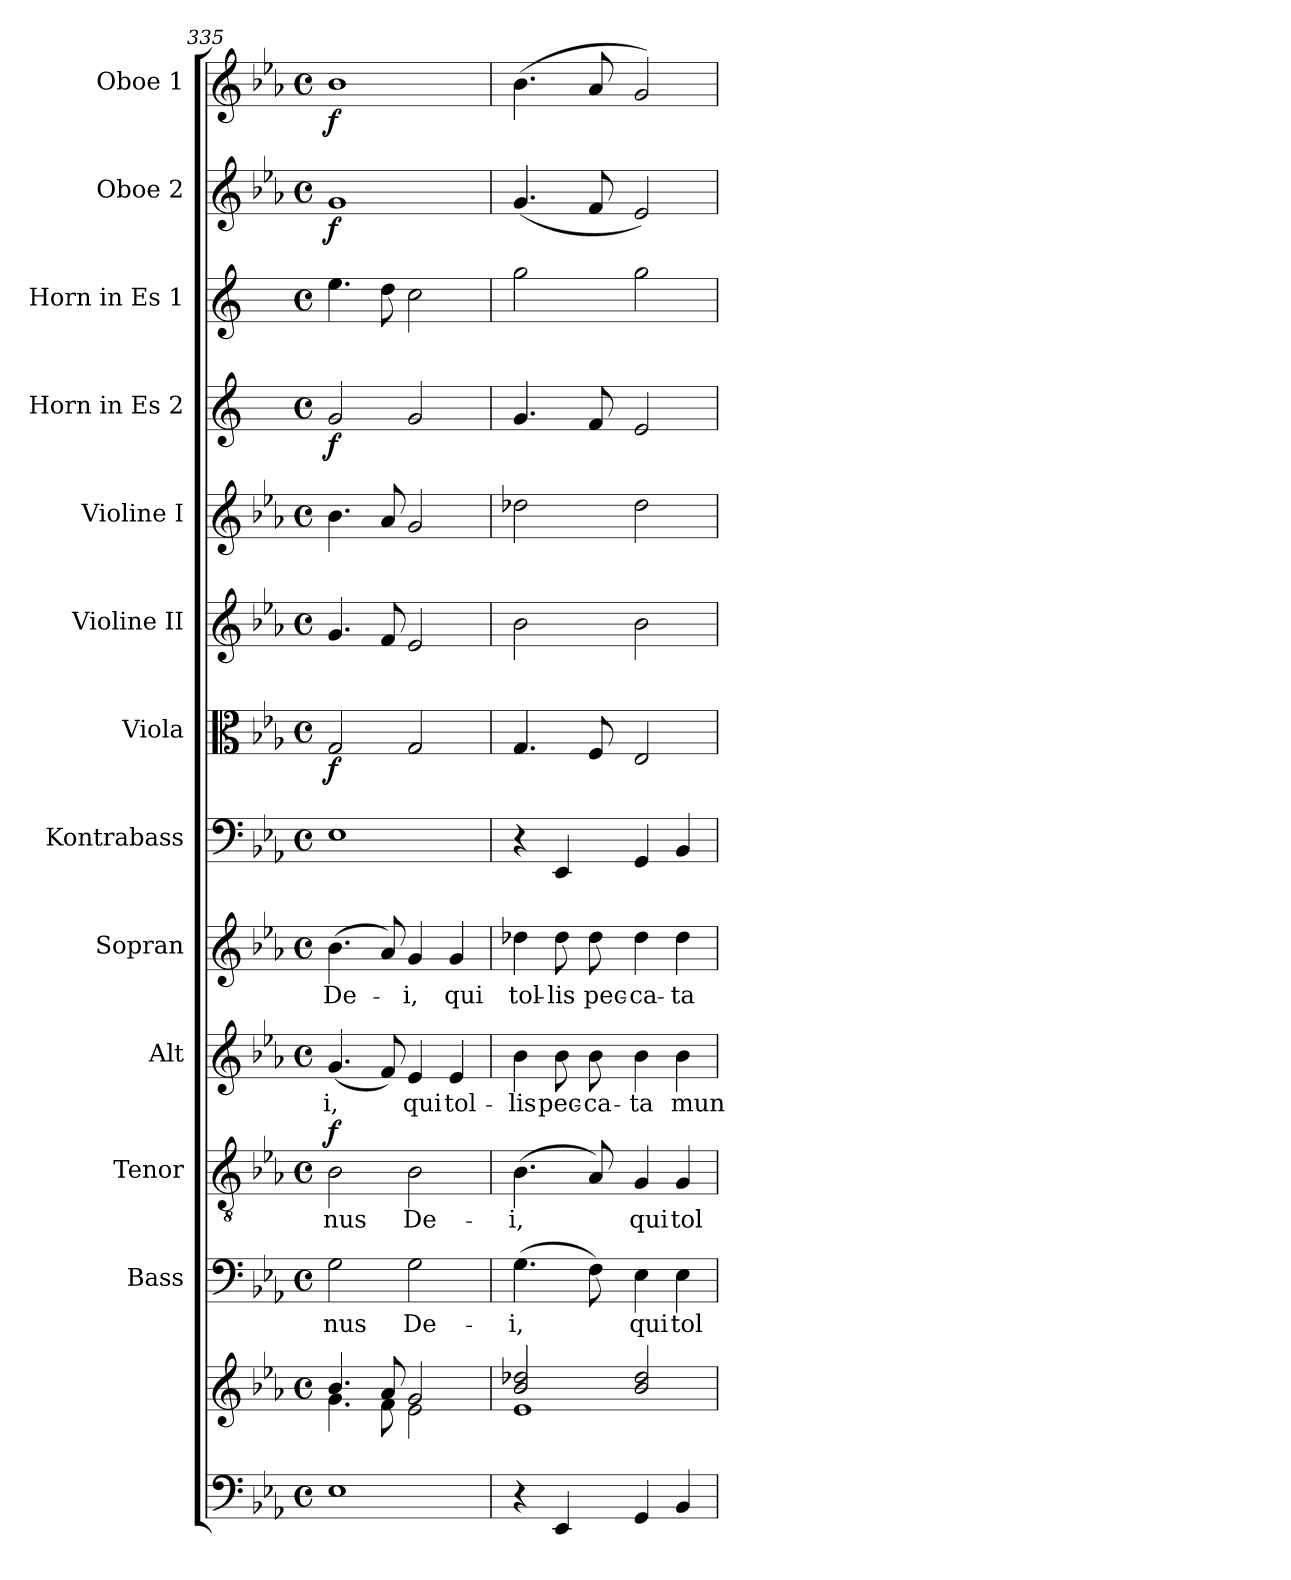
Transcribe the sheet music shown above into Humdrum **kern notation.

**kern	**kern	**kern	**text	**kern	**text	**dynam	**kern	**text	**kern	**text	**kern	**kern	**dynam	**kern	**kern	**kern	**dynam	**kern	**kern	**dynam	**kern	**dynam
*part13	*part13	*part12	*part12	*part11	*part11	*part11	*part10	*part10	*part9	*part9	*part8	*part7	*part7	*part6	*part5	*part4	*part4	*part3	*part2	*part2	*part1	*part1
*staff14	*staff13	*staff12	*staff12	*staff11	*staff11	*staff11	*staff10	*staff10	*staff9	*staff9	*staff8	*staff7	*staff7	*staff6	*staff5	*staff4	*staff4	*staff3	*staff2	*staff2	*staff1	*staff1
*	*	*I"Bass	*	*I"Tenor	*	*	*I"Alt	*	*I"Sopran	*	*I"Kontrabass	*I"Viola	*	*I"Violine II	*I"Violine I	*I"Horn in Es 2	*	*I"Horn in Es 1	*I"Oboe 2	*	*I"Oboe 1	*
*	*	*I'B.	*	*I'T.	*	*	*I'A.	*	*I'S.	*	*I'Kb.	*I'Vla.	*	*I'Vl. II	*I'Vl. I	*I'Hr. 2	*	*I'Hr. 1	*I'Ob. 2	*	*I'Ob. 1	*
*clefF4	*clefG2	*clefF4	*	*clefGv2	*	*	*clefG2	*	*clefG2	*	*clefF4	*clefC3	*	*clefG2	*clefG2	*clefG2	*	*clefG2	*clefG2	*	*clefG2	*
*	*	*	*	*	*	*	*	*	*	*	*ITrd7c12	*	*	*	*	*ITrd5c9	*	*ITrd5c9	*	*	*	*
*k[b-e-a-]	*k[b-e-a-]	*k[b-e-a-]	*	*k[b-e-a-]	*	*	*k[b-e-a-]	*	*k[b-e-a-]	*	*k[b-e-a-]	*k[b-e-a-]	*	*k[b-e-a-]	*k[b-e-a-]	*k[b-e-a-]	*	*k[b-e-a-]	*k[b-e-a-]	*	*k[b-e-a-]	*
*E-:	*E-:	*E-:	*	*E-:	*	*	*E-:	*	*E-:	*	*E-:	*E-:	*	*E-:	*E-:	*E-:	*	*E-:	*E-:	*	*E-:	*
*M4/4	*M4/4	*M4/4	*	*M4/4	*	*	*M4/4	*	*M4/4	*	*M4/4	*M4/4	*	*M4/4	*M4/4	*M4/4	*	*M4/4	*M4/4	*	*M4/4	*
*met(c)	*met(c)	*met(c)	*	*met(c)	*	*	*met(c)	*	*met(c)	*	*met(c)	*met(c)	*	*met(c)	*met(c)	*met(c)	*	*met(c)	*met(c)	*	*met(c)	*
=335	=335	=335	=335	=335	=335	=335	=335	=335	=335	=335	=335	=335	=335	=335	=335	=335	=335	=335	=335	=335	=335	=335
*	*^	*	*	*	*	*	*	*	*	*	*	*	*	*	*	*	*	*	*	*	*	*
!	!	!	!	!LO:LY:b	!	!LO:LY:b	!LO:DY:a	!	!LO:LY:b	!	!LO:LY:b	!	!	!LO:DY:b	!	!	!	!LO:DY:b	!	!	!LO:DY:b	!	!LO:DY:b
1E-	4.b-/	4.g\	2G\	-nus	2B-\	-nus	f	(<4.g/	-i,	(>4.b-\	De-	1EE-	2G/	f	4.g/	4.b-\	2B-/	f	4.g\	1g	f	1b-	f
.	8a-/	8f\	.	.	.	.	.	8f/)	.	8a-/)	.	.	.	.	8f/	8a-/	.	.	8f\	.	.	.	.
!	!	!	!	!LO:LY:b	!	!LO:LY:b	!	!	!LO:LY:b	!	!LO:LY:b	!	!	!	!	!	!	!	!	!	!	!	!
.	2g/	2e-\	2G\	De-	2B-\	De-	.	4e-/	qui	4g/	-i,	.	2G/	.	2e-/	2g/	2B-/	.	2e-\	.	.	.	.
!	!	!	!	!	!	!	!	!	!LO:LY:b	!	!LO:LY:b	!	!	!	!	!	!	!	!	!	!	!	!
.	.	.	.	.	.	.	.	4e-/	tol-	4g/	qui	.	.	.	.	.	.	.	.	.	.	.	.
=336	=336	=336	=336	=336	=336	=336	=336	=336	=336	=336	=336	=336	=336	=336	=336	=336	=336	=336	=336	=336	=336	=336	=336
!	!	!	!	!LO:LY:b	!	!LO:LY:b	!	!	!LO:LY:b	!	!LO:LY:b	!	!	!	!	!	!	!	!	!	!	!	!
4r	2b-/ 2dd-X/	1e-	(>4.G\	-i,	(>4.B-\	-i,	.	4b-\	-lis	4dd-X\	tol-	4r	4.G/	.	2b-\	2dd-X\	4.B-/	.	2b-\	(<4.g/	.	(>4.b-\	.
!	!	!	!	!	!	!	!	!	!LO:LY:b	!	!LO:LY:b	!	!	!	!	!	!	!	!	!	!	!	!
4EE-/	.	.	.	.	.	.	.	8b-\	pec-	8dd-\	-lis	4EEE-/	.	.	.	.	.	.	.	.	.	.	.
!	!	!	!	!	!	!	!	!	!LO:LY:b	!	!LO:LY:b	!	!	!	!	!	!	!	!	!	!	!	!
.	.	.	8F\)	.	8A-/)	.	.	8b-\	-ca-	8dd-\	pec-	.	8F/	.	.	.	8A-/	.	.	8f/	.	8a-/	.
!	!	!	!	!LO:LY:b	!	!LO:LY:b	!	!	!LO:LY:b	!	!LO:LY:b	!	!	!	!	!	!	!	!	!	!	!	!
4GG/	2b-/ 2dd-/	.	4E-\	qui	4G/	qui	.	4b-\	-ta	4dd-\	-ca-	4GGG/	2E-/	.	2b-\	2dd-\	2G/	.	2b-\	2e-/)	.	2g/)	.
!	!	!	!	!LO:LY:b	!	!LO:LY:b	!	!	!LO:LY:b	!	!LO:LY:b	!	!	!	!	!	!	!	!	!	!	!	!
4BB-/	.	.	4E-\	tol-	4G/	tol-	.	4b-\	mun-	4dd-\	-ta	4BBB-/	.	.	.	.	.	.	.	.	.	.	.
*	*v	*v	*	*	*	*	*	*	*	*	*	*	*	*	*	*	*	*	*	*	*	*	*
=	=	=	=	=	=	=	=	=	=	=	=	=	=	=	=	=	=	=	=	=	=	=
*-	*-	*-	*-	*-	*-	*-	*-	*-	*-	*-	*-	*-	*-	*-	*-	*-	*-	*-	*-	*-	*-	*-
